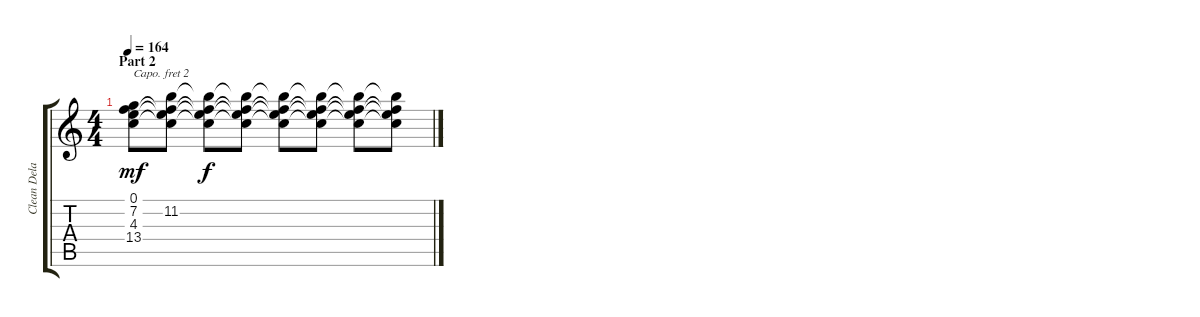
\track ("Clean Delay 4" "Clean Dela") {instrument electricguitarclean}
\staff {score tabs}
\capo 2
\tuning (Eb4 Bb3 Gb3 Db3 Ab2 Eb2) {hide}
\ts (4 4)
\section ("" "Part 2")
\tempo 164
\clef g2
\ks c
(0.1{t} 7.2{t} 4.3{t} 13.4).8{dy mf} (0.1{t} 11.2 4.3{t} 13.4{t}).8 (0.1{t} 11.2{t} 4.3{t} 13.4{t}).8{dy f} (0.1{t} 11.2{t} 4.3{t} 13.4{t}).8 (0.1{t} 11.2{t} 4.3{t} 13.4{t}).8 (0.1{t} 11.2{t} 4.3{t} 13.4{t}).8 (0.1{t} 11.2{t} 4.3{t} 13.4{t}).8 (0.1{t} 11.2{t} 4.3{t} 13.4{t}).8
